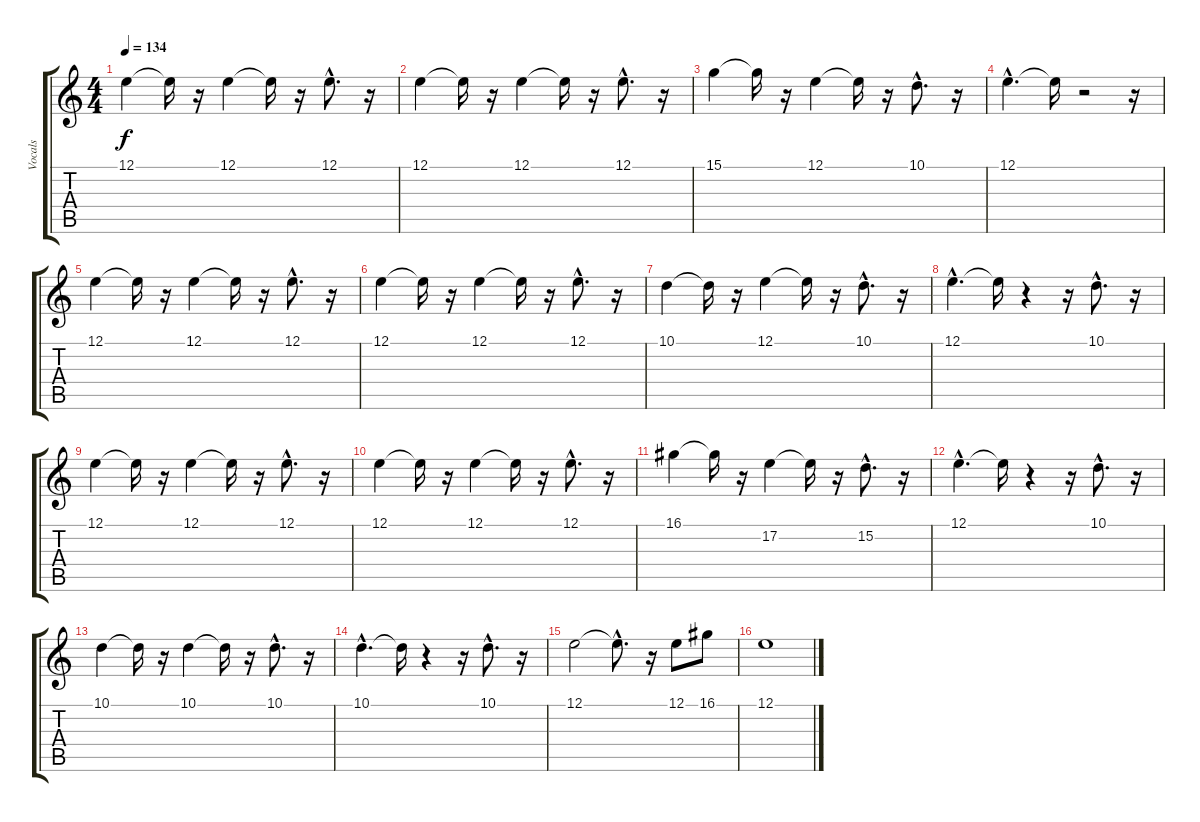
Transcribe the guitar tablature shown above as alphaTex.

\track ("Vocals" "Vocals") {instrument choiraahs}
\staff {score tabs}
\tuning (E4 B3 G3 D3 A2 E2) {hide}
\ts (4 4)
\tempo 134
\clef g2
\ks c
12.1.4{dy f} 12.1{t}.16 r.16 12.1.4 12.1{t}.16 r.16 12.1{hac}.8{d} r.16 |
12.1.4 12.1{t}.16 r.16 12.1.4 12.1{t}.16 r.16 12.1{hac}.8{d} r.16 |
15.1.4 15.1{t}.16 r.16 12.1.4 12.1{t}.16 r.16 10.1{hac}.8{d} r.16 |
12.1{hac}.4{d} 12.1{t}.16 r.2 r.16 |
12.1.4 12.1{t}.16 r.16 12.1.4 12.1{t}.16 r.16 12.1{hac}.8{d} r.16 |
12.1.4 12.1{t}.16 r.16 12.1.4 12.1{t}.16 r.16 12.1{hac}.8{d} r.16 |
10.1.4 10.1{t}.16 r.16 12.1.4 12.1{t}.16 r.16 10.1{hac}.8{d} r.16 |
12.1{hac}.4{d} 12.1{t}.16 r.4 r.16 10.1{hac}.8{d} r.16 |
12.1.4 12.1{t}.16 r.16 12.1.4 12.1{t}.16 r.16 12.1{hac}.8{d} r.16 |
12.1.4 12.1{t}.16 r.16 12.1.4 12.1{t}.16 r.16 12.1{hac}.8{d} r.16 |
16.1.4 16.1{t}.16 r.16 17.2.4 17.2{t}.16 r.16 15.2{hac}.8{d} r.16 |
12.1{hac}.4{d} 12.1{t}.16 r.4 r.16 10.1{hac}.8{d} r.16 |
10.1.4 10.1{t}.16 r.16 10.1.4 10.1{t}.16 r.16 10.1{hac}.8{d} r.16 |
10.1{hac}.4{d} 10.1{t}.16 r.4 r.16 10.1{hac}.8{d} r.16 |
12.1.2 12.1{hac t}.8{d} r.16 12.1.8 16.1.8 |
12.1.1
